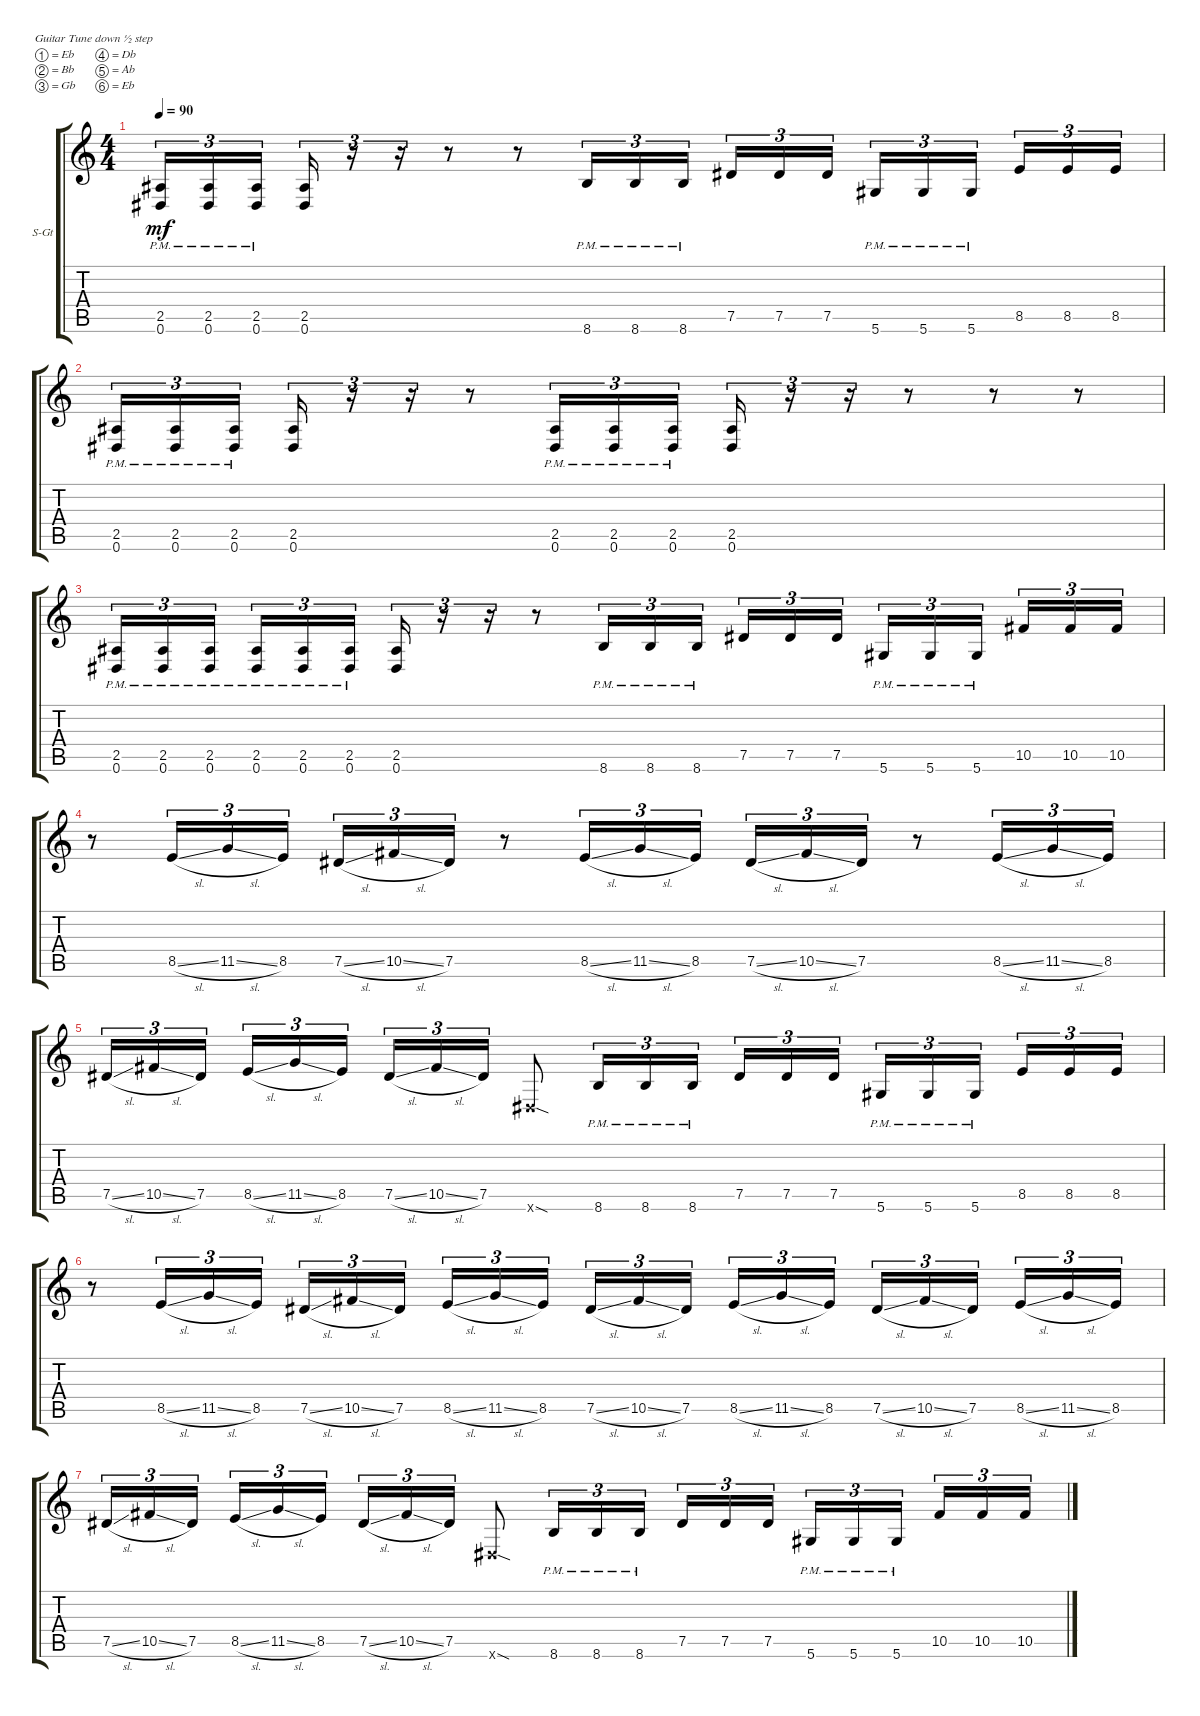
\defaultSystemsLayout 4
\bracketExtendMode groupsimilarinstruments
\firstSystemTrackNameOrientation horizontal
\otherSystemsTrackNameOrientation horizontal
\track ("Steel Guitar" "S-Gt") {instrument acousticguitarsteel}
\staff {score tabs}
\tuning (Eb4 Bb3 Gb3 Db3 Ab2 Eb2)
\ts (4 4)
\tempo 90
\clef g2
\ks c
(2.5{pm} 0.6{pm}).16{tu (3 2) dy mf} (0.6{pm} 2.5{pm}).16{tu (3 2)} (2.5{pm} 0.6{pm}).16{tu (3 2)} (0.6 2.5).16{tu (3 2)} r.16{tu (3 2)} r.16{tu (3 2)} r.8 r.8 8.6{pm}.16{tu (3 2)} 8.6{pm}.16{tu (3 2)} 8.6{pm}.16{tu (3 2)} 7.5.16{tu (3 2)} 7.5.16{tu (3 2)} 7.5.16{tu (3 2)} 5.6{pm}.16{tu (3 2)} 5.6{pm}.16{tu (3 2)} 5.6{pm}.16{tu (3 2)} 8.5.16{tu (3 2)} 8.5.16{tu (3 2)} 8.5.16{tu (3 2)} |
(2.5{pm} 0.6{pm}).16{tu (3 2)} (0.6{pm} 2.5{pm}).16{tu (3 2)} (2.5{pm} 0.6{pm}).16{tu (3 2)} (0.6 2.5).16{tu (3 2)} r.16{tu (3 2)} r.16{tu (3 2)} r.8 (2.5{pm} 0.6{pm}).16{tu (3 2)} (0.6{pm} 2.5{pm}).16{tu (3 2)} (2.5{pm} 0.6{pm}).16{tu (3 2)} (0.6 2.5).16{tu (3 2)} r.16{tu (3 2)} r.16{tu (3 2)} r.8 r.8 r.8 |
(2.5{pm} 0.6{pm}).16{tu (3 2)} (0.6{pm} 2.5{pm}).16{tu (3 2)} (2.5{pm} 0.6{pm}).16{tu (3 2)} (2.5{pm} 0.6{pm}).16{tu (3 2)} (0.6{pm} 2.5{pm}).16{tu (3 2)} (2.5{pm} 0.6{pm}).16{tu (3 2)} (2.5 0.6).16{tu (3 2)} r.16{tu (3 2)} r.16{tu (3 2)} r.8 8.6{pm}.16{tu (3 2)} 8.6{pm}.16{tu (3 2)} 8.6{pm}.16{tu (3 2)} 7.5.16{tu (3 2)} 7.5.16{tu (3 2)} 7.5.16{tu (3 2)} 5.6{pm}.16{tu (3 2)} 5.6{pm}.16{tu (3 2)} 5.6{pm}.16{tu (3 2)} 10.5.16{tu (3 2)} 10.5.16{tu (3 2)} 10.5.16{tu (3 2)} |
r.8 8.5{sl}.16{tu (3 2)} 11.5{sl}.16{tu (3 2)} 8.5.16{tu (3 2)} 7.5{sl}.16{tu (3 2)} 10.5{sl}.16{tu (3 2)} 7.5.16{tu (3 2)} r.8 8.5{sl}.16{tu (3 2)} 11.5{sl}.16{tu (3 2)} 8.5.16{tu (3 2)} 7.5{sl}.16{tu (3 2)} 10.5{sl}.16{tu (3 2)} 7.5.16{tu (3 2)} r.8 8.5{sl}.16{tu (3 2)} 11.5{sl}.16{tu (3 2)} 8.5.16{tu (3 2)} |
7.5{sl}.16{tu (3 2)} 10.5{sl}.16{tu (3 2)} 7.5.16{tu (3 2)} 8.5{sl}.16{tu (3 2)} 11.5{sl}.16{tu (3 2)} 8.5.16{tu (3 2)} 7.5{sl}.16{tu (3 2)} 10.5{sl}.16{tu (3 2)} 7.5.16{tu (3 2)} 0.6{sod x}.8 8.6{pm}.16{tu (3 2)} 8.6{pm}.16{tu (3 2)} 8.6{pm}.16{tu (3 2)} 7.5.16{tu (3 2)} 7.5.16{tu (3 2)} 7.5.16{tu (3 2)} 5.6{pm}.16{tu (3 2)} 5.6{pm}.16{tu (3 2)} 5.6{pm}.16{tu (3 2)} 8.5.16{tu (3 2)} 8.5.16{tu (3 2)} 8.5.16{tu (3 2)} |
r.8 8.5{sl}.16{tu (3 2)} 11.5{sl}.16{tu (3 2)} 8.5.16{tu (3 2)} 7.5{sl}.16{tu (3 2)} 10.5{sl}.16{tu (3 2)} 7.5.16{tu (3 2)} 8.5{sl}.16{tu (3 2)} 11.5{sl}.16{tu (3 2)} 8.5.16{tu (3 2)} 7.5{sl}.16{tu (3 2)} 10.5{sl}.16{tu (3 2)} 7.5.16{tu (3 2)} 8.5{sl}.16{tu (3 2)} 11.5{sl}.16{tu (3 2)} 8.5.16{tu (3 2)} 7.5{sl}.16{tu (3 2)} 10.5{sl}.16{tu (3 2)} 7.5.16{tu (3 2)} 8.5{sl}.16{tu (3 2)} 11.5{sl}.16{tu (3 2)} 8.5.16{tu (3 2)} |
7.5{sl}.16{tu (3 2)} 10.5{sl}.16{tu (3 2)} 7.5.16{tu (3 2)} 8.5{sl}.16{tu (3 2)} 11.5{sl}.16{tu (3 2)} 8.5.16{tu (3 2)} 7.5{sl}.16{tu (3 2)} 10.5{sl}.16{tu (3 2)} 7.5.16{tu (3 2)} 0.6{sod x}.8 8.6{pm}.16{tu (3 2)} 8.6{pm}.16{tu (3 2)} 8.6{pm}.16{tu (3 2)} 7.5.16{tu (3 2)} 7.5.16{tu (3 2)} 7.5.16{tu (3 2)} 5.6{pm}.16{tu (3 2)} 5.6{pm}.16{tu (3 2)} 5.6{pm}.16{tu (3 2)} 10.5.16{tu (3 2)} 10.5.16{tu (3 2)} 10.5.16{tu (3 2)}
